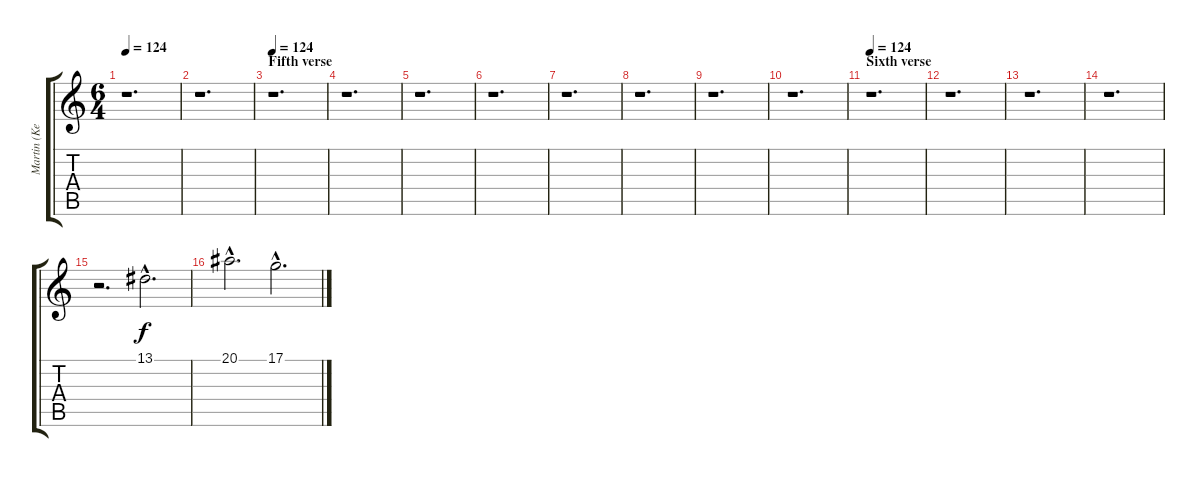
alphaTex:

\track ("Martin (KeybChoir)" "Martin (Ke") {instrument pad4choir}
\staff {score tabs}
\tuning (D4 A3 F3 C3 G2 D2) {hide}
\ts (6 4)
\tempo 124
\clef g2
\ks c
r.1{d dy f} |
r.1{d} |
\section ("" "Fifth verse")
\tempo 124
r.1{d} |
r.1{d} |
r.1{d} |
r.1{d} |
r.1{d} |
r.1{d} |
r.1{d} |
r.1{d} |
\section ("" "Sixth verse")
\tempo 124
r.1{d volume 15 balance 7 instrument pad4choir} |
r.1{d} |
r.1{d} |
r.1{d} |
r.2{d} 13.1{hac}.2{d} |
20.1{hac}.2{d} 17.1{hac}.2{d}
